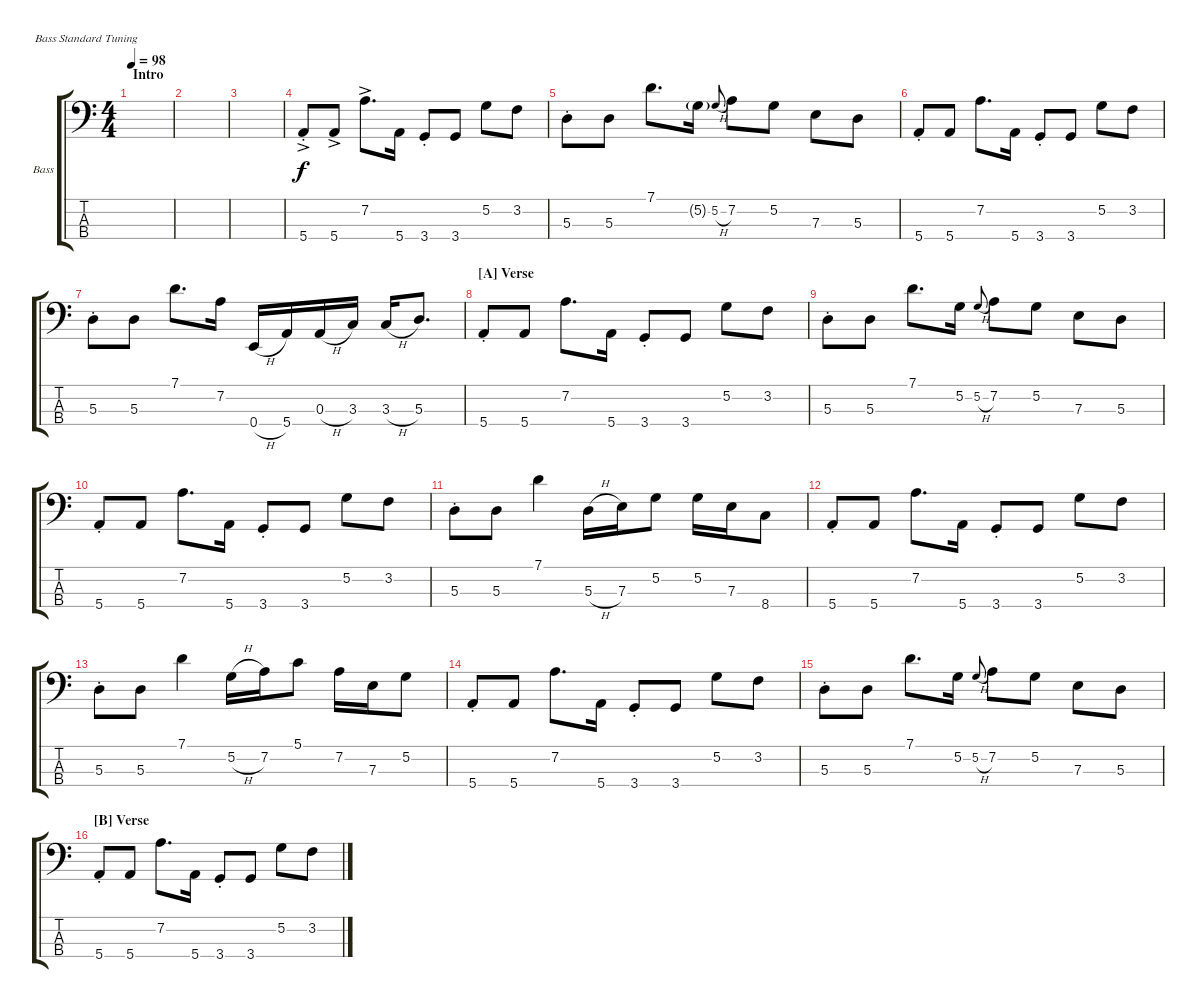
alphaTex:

\defaultSystemsLayout 4
\bracketExtendMode groupsimilarinstruments
\firstSystemTrackNameOrientation horizontal
\otherSystemsTrackNameOrientation horizontal
\track ("Bass (Flea (Micheal Balzary))" "Bass") {instrument electricbassfinger}
\staff {score tabs}
\tuning (G2 D2 A1 E1)
\ts (4 4)
\section ("" "Intro")
\ac
\tempo 98
\clef f4
\ks c
|
|
|
5.4{ac st}.8 5.4{ac}.8 7.2{ac}.8{d} 5.4.16 3.4{st}.8 3.4.8 5.2.8 3.2.8 |
5.3{st}.8 5.3.8 7.1.8{d} 5.2{g}.16 5.2{h}.8{gr onbeat} 7.2.8 5.2.8 7.3.8 5.3.8 |
5.4{st}.8 5.4.8 7.2.8{d} 5.4.16 3.4{st}.8 3.4.8 5.2.8 3.2.8 |
5.3{st}.8 5.3.8 7.1.8{d} 7.2.16 0.4{h}.16 5.4.16 0.3{h}.16 3.3.16 3.3{h}.16 5.3.8{d} |
\section ("A" "Verse")
5.4{st}.8 5.4.8 7.2.8{d} 5.4.16 3.4{st}.8 3.4.8 5.2.8 3.2.8 |
5.3{st}.8 5.3.8 7.1.8{d} 5.2.16 5.2{h}.8{gr onbeat} 7.2.8 5.2.8 7.3.8 5.3.8 |
5.4{st}.8 5.4.8 7.2.8{d} 5.4.16 3.4{st}.8 3.4.8 5.2.8 3.2.8 |
5.3{st}.8 5.3.8 7.1.4 5.3{h}.16 7.3.16 5.2.8 5.2.16 7.3.16 8.4.8 |
5.4{st}.8 5.4.8 7.2.8{d} 5.4.16 3.4{st}.8 3.4.8 5.2.8 3.2.8 |
5.3{st}.8 5.3.8 7.1.4 5.2{h}.16 7.2.16 5.1.8 7.2.16 7.3.16 5.2.8 |
5.4{st}.8 5.4.8 7.2.8{d} 5.4.16 3.4{st}.8 3.4.8 5.2.8 3.2.8 |
5.3{st}.8 5.3.8 7.1.8{d} 5.2.16 5.2{h}.8{gr onbeat} 7.2.8 5.2.8 7.3.8 5.3.8 |
\section ("B" "Verse")
5.4{st}.8 5.4.8 7.2.8{d} 5.4.16 3.4{st}.8 3.4.8 5.2.8 3.2.8
